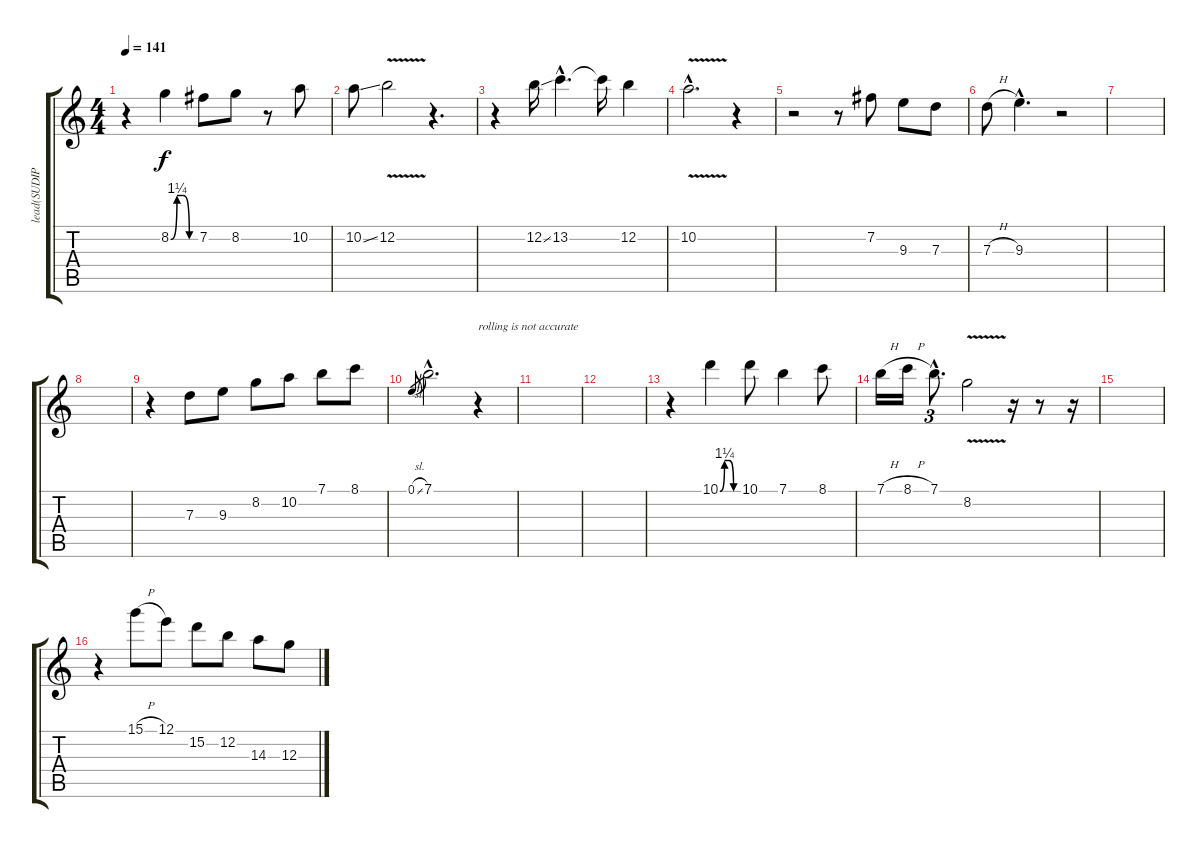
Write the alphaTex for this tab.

\track ("lead(SUDIP)" "lead(SUDIP") {instrument overdrivenguitar}
\staff {score tabs}
\tuning (E4 B3 G3 D3 A2 E2) {hide}
\ts (4 4)
\tempo 141
\clef g2
\ks c
r.4{dy f} 8.2{be (custom 0 0 15 5 30 5 45 0 60 0)}.4 7.2.8 8.2.8 r.8 10.2.8 |
10.2{ss}.8 12.2{v}.2 r.4{d} |
r.4 12.2{ss}.16 13.2{hac}.4{d} 13.2{t}.16 12.2.4 |
10.2{v hac}.2{d} r.4 |
r.2 r.8 7.2.8 9.3.8 7.3.8 |
7.3{h}.8 9.3{hac}.4{d} r.2 |
|
|
r.4 7.3.8 9.3.8 8.2.8 10.2.8 7.1.8 8.1.8 |
0.1{sl}.8{gr} 7.1{hac}.2{d} r.4{txt "rolling is not accurate"} |
|
|
r.4 10.1{be (custom 0 0 15 5 30 5 45 0 60 0)}.4 10.1.8 7.1.4 8.1.8 |
7.1{h}.16 8.1{h}.16 7.1{hac}.8{d tu (3 2)} 8.2{v}.2 r.16 r.8 r.16 |
|
r.4 15.1{h}.8 12.1.8 15.2.8 12.2.8 14.3.8 12.3.8
